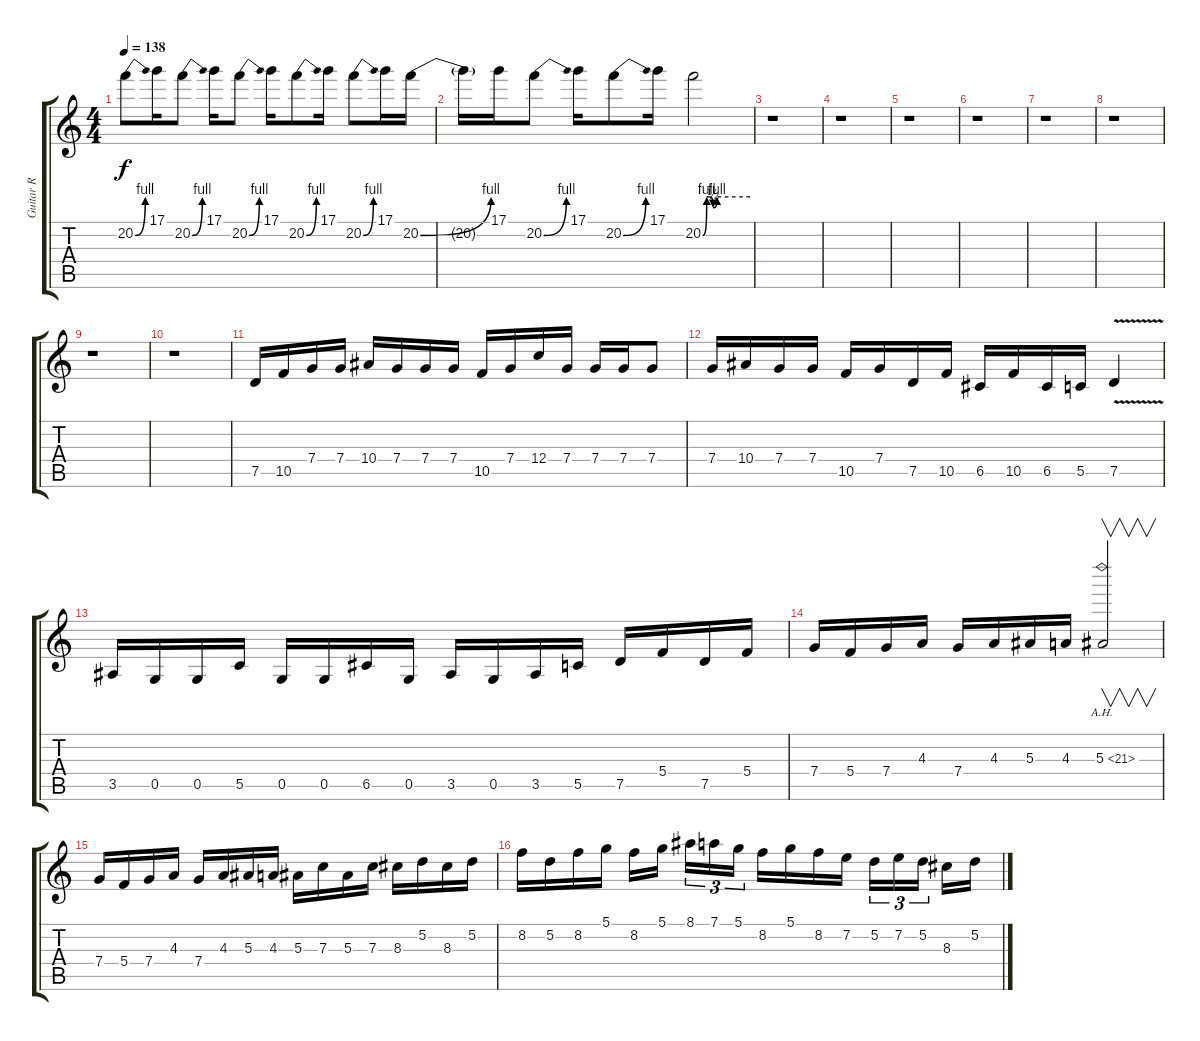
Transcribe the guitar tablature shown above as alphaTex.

\track ("Guitar R" "Guitar R") {instrument distortionguitar}
\staff {score tabs}
\tuning (D4 A3 F3 C3 G2 C2) {hide}
\ts (4 4)
\tempo 138
\clef g2
\ks c
20.2{be (bend 0 0 60 4)}.8{dy f} 17.1.16 20.2{be (bend 0 0 60 4)}.8 17.1.16 20.2{be (bend 0 0 60 4)}.8 17.1.16 20.2{be (bend 0 0 60 4)}.8 17.1.16 20.2{be (bend 0 0 60 4)}.8 17.1.16 20.2{be (bend 0 0 60 4)}.16 |
20.2{t}.16 17.1.16 20.2{be (bend 0 0 60 4)}.8 17.1.16 20.2{be (bend 0 0 60 4)}.8 17.1.16 20.2{be (custom 0 0 5 4 8 4 13 2 18 4 60 4)}.2 |
r.1 |
r.1 |
r.1 |
r.1 |
r.1 |
r.1 |
r.1 |
r.1 |
7.5.16 10.5.16 7.4.16 7.4.16 10.4.16 7.4.16 7.4.16 7.4.16 10.5.16 7.4.16 12.4.16 7.4.16 7.4.16 7.4.16 7.4.8 |
7.4.16 10.4.16 7.4.16 7.4.16 10.5.16 7.4.16 7.5.16 10.5.16 6.5.16 10.5.16 6.5.16 5.5.16 7.5{v}.4 |
3.5.16 0.5.16 0.5.16 5.5.16 0.5.16 0.5.16 6.5.16 0.5.16 3.5.16 0.5.16 3.5.16 5.5.16 7.5.16 5.4.16 7.5.16 5.4.16 |
7.4.16 5.4.16 7.4.16 4.3.16 7.4.16 4.3.16 5.3.16 4.3.16 5.3{ah 16}.2{v} |
7.4.16 5.4.16 7.4.16 4.3.16 7.4.16 4.3.16 5.3.16 4.3.16 5.3.16 7.3.16 5.3.16 7.3.16 8.3.16 5.2.16 8.3.16 5.2.16 |
8.2.16 5.2.16 8.2.16 5.1.16 8.2.16 5.1.16{beam splitsecondary} 8.1.16{tu (3 2)} 7.1.16{tu (3 2)} 5.1.16{tu (3 2)} 8.2.16 5.1.16 8.2.16 7.2.16 5.2.16{tu (3 2)} 7.2.16{tu (3 2)} 5.2.16{tu (3 2) beam splitsecondary} 8.3.16 5.2.16
